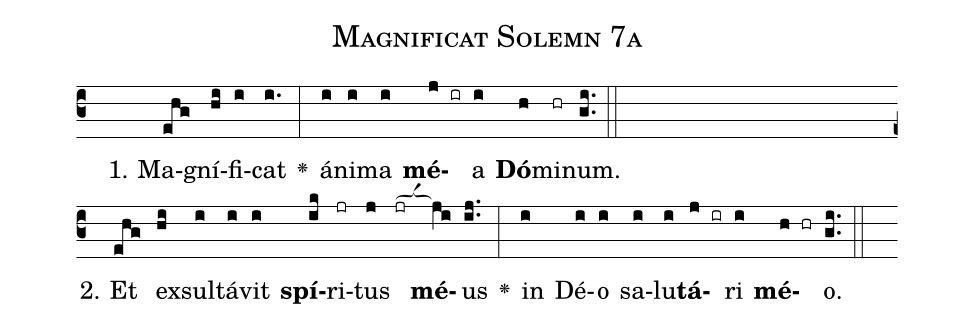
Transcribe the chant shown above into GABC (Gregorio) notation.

name: Magnificat Solemn 7a;
office-part: Magnificat;
%%
% The syntax in this part is called gabc. Please refer to http://home.gna.org/gregorio/gabc/#basis

(c3)()() 1. M{a}(ehg)gní(hi)fi(i)cat(i.) <v>\greheightstar</v>(:) á(i)ni(i)ma(i) <b>mé</b>(j ir)a(i) <b>Dó</b>(h)mi(hr)num.(gi..) (::Z)
2. Et(ehg) ex(hi)sul(i)tá(i)vit(i) <b>spí</b>(ik)ri(jr)tus(j) (jr[ocba:1;6mm]) <b>mé</b>(ji)us(ij..) <v>\greheightstar</v>(:) in(i) Dé(i)o(i) sa(i)lu(i)<b>tá</b>(j ir)ri(i) <b>mé</b>(h hr)o.(gi..) (::)

%E(i) u(i) o(j) u(i) a(h) e.(gi..) (::)

%Mediant of 2 accents
%Termination of 2 accents
